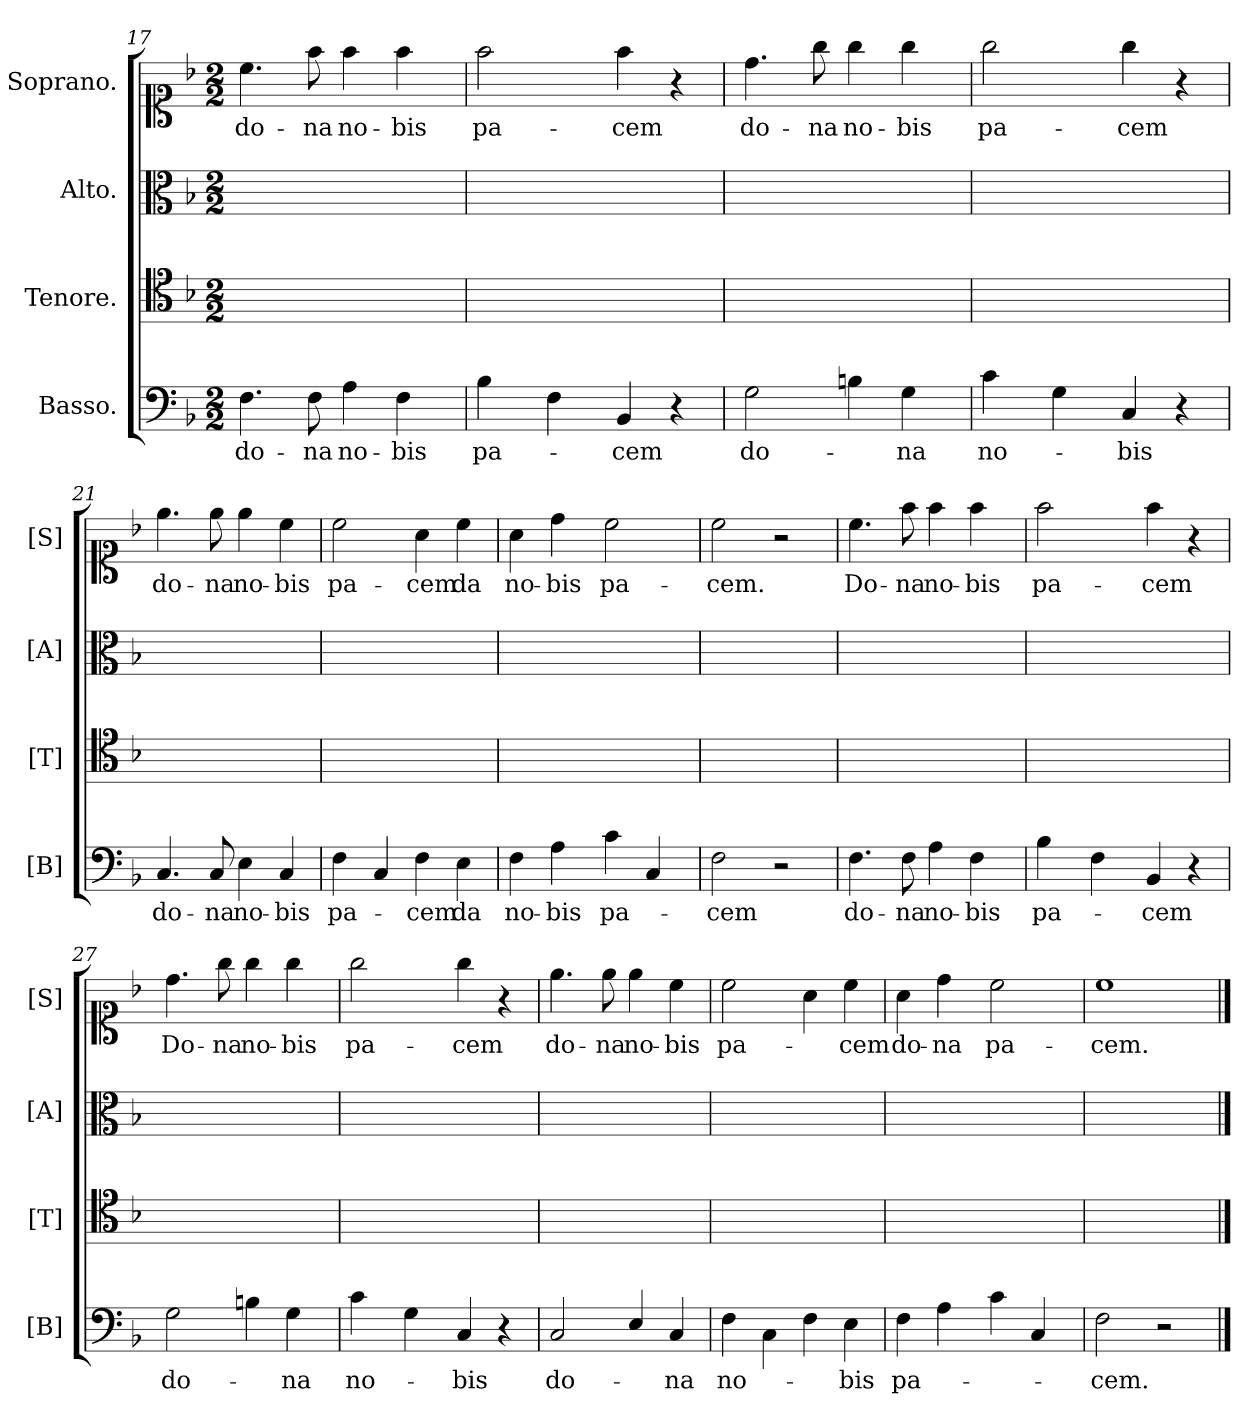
**kern	**text	**kern	**text	**kern	**text	**kern	**text
*part4	*part4	*part3	*part3	*part2	*part2	*part1	*part1
*staff4	*staff4	*staff3	*staff3	*staff2	*staff2	*staff1	*staff1
*I"Basso.	*	*I"Tenore.	*	*I"Alto.	*	*I"Soprano.	*
*I'[B]	*	*I'[T]	*	*I'[A]	*	*I'[S]	*
*clefF4	*	*clefC4	*	*clefC3	*	*clefC1	*
*k[b-]	*	*k[b-]	*	*k[b-]	*	*k[b-]	*
*F:	*	*F:	*	*F:	*	*F:	*
*M2/2	*	*M2/2	*	*M2/2	*	*M2/2	*
=17	=17	=17	=17	=17	=17	=17	=17
4.F\	do-	4.A\yy	do-	4.f\yy	do-	4.cc\	do-
8F\	-na	8A\yy	-na	8c\yy	-na	8ff\	-na
4A\	no-	4A\yy	no-	4c\yy	no-	4ff\	no-
4F\	-bis	8B-\Lyy	-bis	8d\Lyy	-bis	4ff\	-bis
.	.	8c\Jyy	.	8e-X\Jyy	.	.	.
=18	=18	=18	=18	=18	=18	=18	=18
4B-\	pa-	8d\Lyy	pa-	8f\Lyy	pa-	2ff\	pa-
.	.	8B-\yy	.	8d\yy	.	.	.
4F\	.	8A\yy	.	8c\yy	.	.	.
.	.	8c\Jyy	.	8e-X\Jyy	.	.	.
4BB-/	-cem	4B-\yy	-cem	4d\yy	-cem	4ff\	-cem
4r	.	4ryy	.	4ryy	.	4r	.
=19	=19	=19	=19	=19	=19	=19	=19
2G\	do-	4.Bn\yy	do-	4.g\yy	do-	4.dd\	do-
.	.	8B\yy	-na	8d\yy	-na	8gg\	-na
4Bn\	.	4B\yy	no-	4d\yy	no-	4gg\	no-
4G\	-na	8c\Lyy	-bis	8en\Lyy	-bis	4gg\	-bis
.	.	8d\Jyy	.	8f\Jyy	.	.	.
=20	=20	=20	=20	=20	=20	=20	=20
4c\	no-	8e\Lyy	pa-	8g\Lyy	pa-	2gg\	pa-
.	.	8c\yy	.	8e\yy	.	.	.
4G\	.	8B-\yy	.	8d\yy	.	.	.
.	.	8d\Jyy	.	8f\Jyy	.	.	.
4C/	-bis	4c\yy	-cem	4e\yy	-cem	4gg\	-cem
4r	.	4ryy	.	4ryy	.	4r	.
=21	=21	=21	=21	=21	=21	=21	=21
4.C/	do-	4.G\yy	do-	4.e\yy	do-	4.ee\	do-
8C/	-na	8A\yy	-na	8f\yy	-na	8ee\	-na
4E\	no-	4B-\yy	no-	4g\yy	no-	4ee\	no-
4C/	-bis	4g\yy	-bis	4b-X\yy	-bis	4cc\	-bis
=22	=22	=22	=22	=22	=22	=22	=22
4F\	pa-	4f\yy	pa-	4a\yy	pa-	2cc\	pa-
4C/	.	4e\yy	.	4g\yy	.	.	.
4F\	-cem	4c\yy	-cem	4f\yy	-cem	4a\	-cem
4E\	da	4e\yy	da	4g\yy	da	4cc\	da
=23	=23	=23	=23	=23	=23	=23	=23
4F\	no-	4c\yy	no-	4a\yy	no-	4a\	no-
4A\	-bis	8d\Lyy	-bis	8b-\Lyy	-bis	4dd\	-bis
.	.	8B-\Jyy	.	8g\Jyy	.	.	.
4c\	pa-	4A\yy	pa-	4f\yy	pa-	2cc\	pa-
4C/	.	8B-\Lyy	.	8g\Lyy	.	.	.
.	.	8G\Jyy	.	8e\Jyy	.	.	.
=24	=24	=24	=24	=24	=24	=24	=24
2F\	-cem	2A\yy	-cem	2f\yy	-cem	2cc\	-cem.
2r	.	2ryy	.	2ryy	.	2r	.
=25	=25	=25	=25	=25	=25	=25	=25
4.F\	do-	4.A\yy	do-	4.f\yy	do-	4.cc\	Do-
8F\	-na	8A\yy	-na	8c\yy	-na	8ff\	-na
4A\	no-	4A\yy	no-	4c\yy	no-	4ff\	no-
4F\	-bis	8B-\Lyy	-bis	8d\Lyy	-bis	4ff\	-bis
.	.	8c\Jyy	.	8e-X\Jyy	.	.	.
=26	=26	=26	=26	=26	=26	=26	=26
4B-\	pa-	8d\Lyy	pa-	8f\Lyy	pa-	2ff\	pa-
.	.	8B-\yy	.	8d\yy	.	.	.
4F\	.	8A\yy	.	8c\yy	.	.	.
.	.	8c\Jyy	.	8e-X\Jyy	.	.	.
4BB-/	-cem	4B-\yy	-cem	4d\yy	-cem	4ff\	-cem
4r	.	4ryy	.	4ryy	.	4r	.
=27	=27	=27	=27	=27	=27	=27	=27
2G\	do-	4.Bn\yy	do-	4.g\yy	do-	4.dd\	Do-
.	.	8B\yy	-na	8d\yy	-na	8gg\	-na
4Bn\	.	4Bn\yy	no-	4d\yy	no-	4gg\	no-
4G\	-na	8c\Lyy	-bis	8en\Lyy	-bis	4gg\	-bis
.	.	8d\Jyy	.	8f\Jyy	.	.	.
=28	=28	=28	=28	=28	=28	=28	=28
4c\	no-	8e\Lyy	pa-	8g\Lyy	pa-	2gg\	pa-
.	.	8c\yy	.	8e\yy	.	.	.
4G\	.	8Bn\yy	.	8d\yy	.	.	.
.	.	8d\Jyy	.	8f\Jyy	.	.	.
4C/	-bis	4c\yy	-cem	4e\yy	-cem	4gg\	-cem
4r	.	4ryy	.	4ryy	.	4r	.
=29	=29	=29	=29	=29	=29	=29	=29
2C/	do-	4.G/yy	do-	4.e\yy	do-	4.ee\	do-
.	.	8A\yy	-na	8f\yy	-na	8ee\	-na
4E/	.	4B-\yy	no-	4g\yy	no-	4ee\	no-
4C/	-na	4g\yy	-bis	4b-X\yy	-bis	4cc\	-bis
=30	=30	=30	=30	=30	=30	=30	=30
4F\	no-	4f\yy	pa-	4a\yy	pa-	2cc\	pa-
4C\	.	4e\yy	.	4g\yy	.	.	.
4F\	.	4c\yy	.	4f\yy	.	4a\	.
4E\	-bis	4e\yy	-cem	4g\yy	-cem	4cc\	-cem
=31	=31	=31	=31	=31	=31	=31	=31
4F\	pa-	4c\yy	do-	4a\yy	do-	4a\	do-
4A\	.	8d\Lyy	-na	8b-\Lyy	-na	4dd\	-na
.	.	8B-\Jyy	.	8g\Jyy	.	.	.
4c\	.	4A\yy	pa-	4f\yy	pa-	2cc\	pa-
4C/	.	8B-\Lyy	.	8g\Lyy	.	.	.
.	.	8G\Jyy	.	8e\Jyy	.	.	.
=32	=32	=32	=32	=32	=32	=32	=32
2F\	-cem.	2A\yy	-cem	2f\yy	-cem	1cc	-cem.
2r	.	2ryy	.	2ryy	.	.	.
==	==	==	==	==	==	==	==
*-	*-	*-	*-	*-	*-	*-	*-
